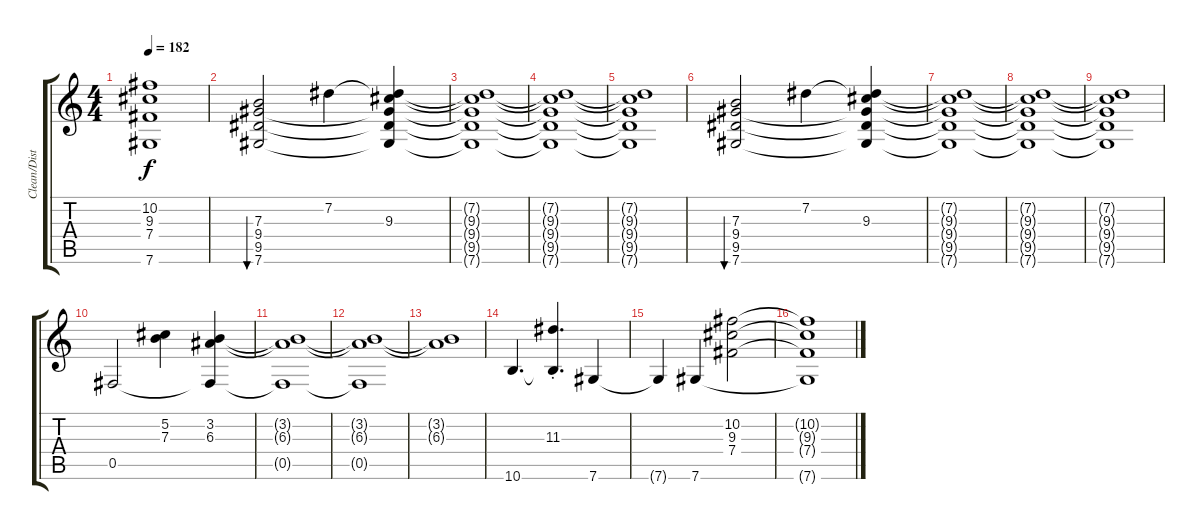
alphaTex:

\track ("Clean/Dist1" "Clean/Dist") {instrument electricguitarjazz}
\staff {score tabs}
\tuning (Db4 Ab3 E3 B2 Gb2 Db2) {hide}
\ts (4 4)
\tempo 182
\clef g2
\ks c
(10.2{t} 9.3{t} 7.4{t} 7.6{t}).1{dy f} |
(7.3 9.4 9.5 7.6).2{bu 60} 7.2.4 (7.2{t} 9.3 9.4{t} 9.5{t} 7.6{t}).4 |
(7.2{t} 9.3{t} 9.4{t} 9.5{t} 7.6{t}).1 |
(7.2{t} 9.3{t} 9.4{t} 9.5{t} 7.6{t}).1 |
(7.2{t} 9.3{t} 9.4{t} 9.5{t} 7.6{t}).1 |
(7.3 9.4 9.5 7.6).2{bu 60} 7.2.4 (7.2{t} 9.3 9.4{t} 9.5{t} 7.6{t}).4 |
(7.2{t} 9.3{t} 9.4{t} 9.5{t} 7.6{t}).1 |
(7.2{t} 9.3{t} 9.4{t} 9.5{t} 7.6{t}).1 |
(7.2{t} 9.3{t} 9.4{t} 9.5{t} 7.6{t}).1 |
0.5.2 (5.2 7.3).4 (3.2 6.3 0.5{t}).4 |
(3.2{t} 6.3{t} 0.5{t}).1 |
(3.2{t} 6.3{t} 0.5{t}).1 |
(3.2{t} 6.3{t}).1 |
10.6.4{d} (11.3{st} 10.6{t}).4{d} 7.6.4 |
7.6{t}.4 7.6.4 (10.2 9.3 7.4).2 |
(10.2{t} 9.3{t} 7.4{t} 7.6{t}).1
